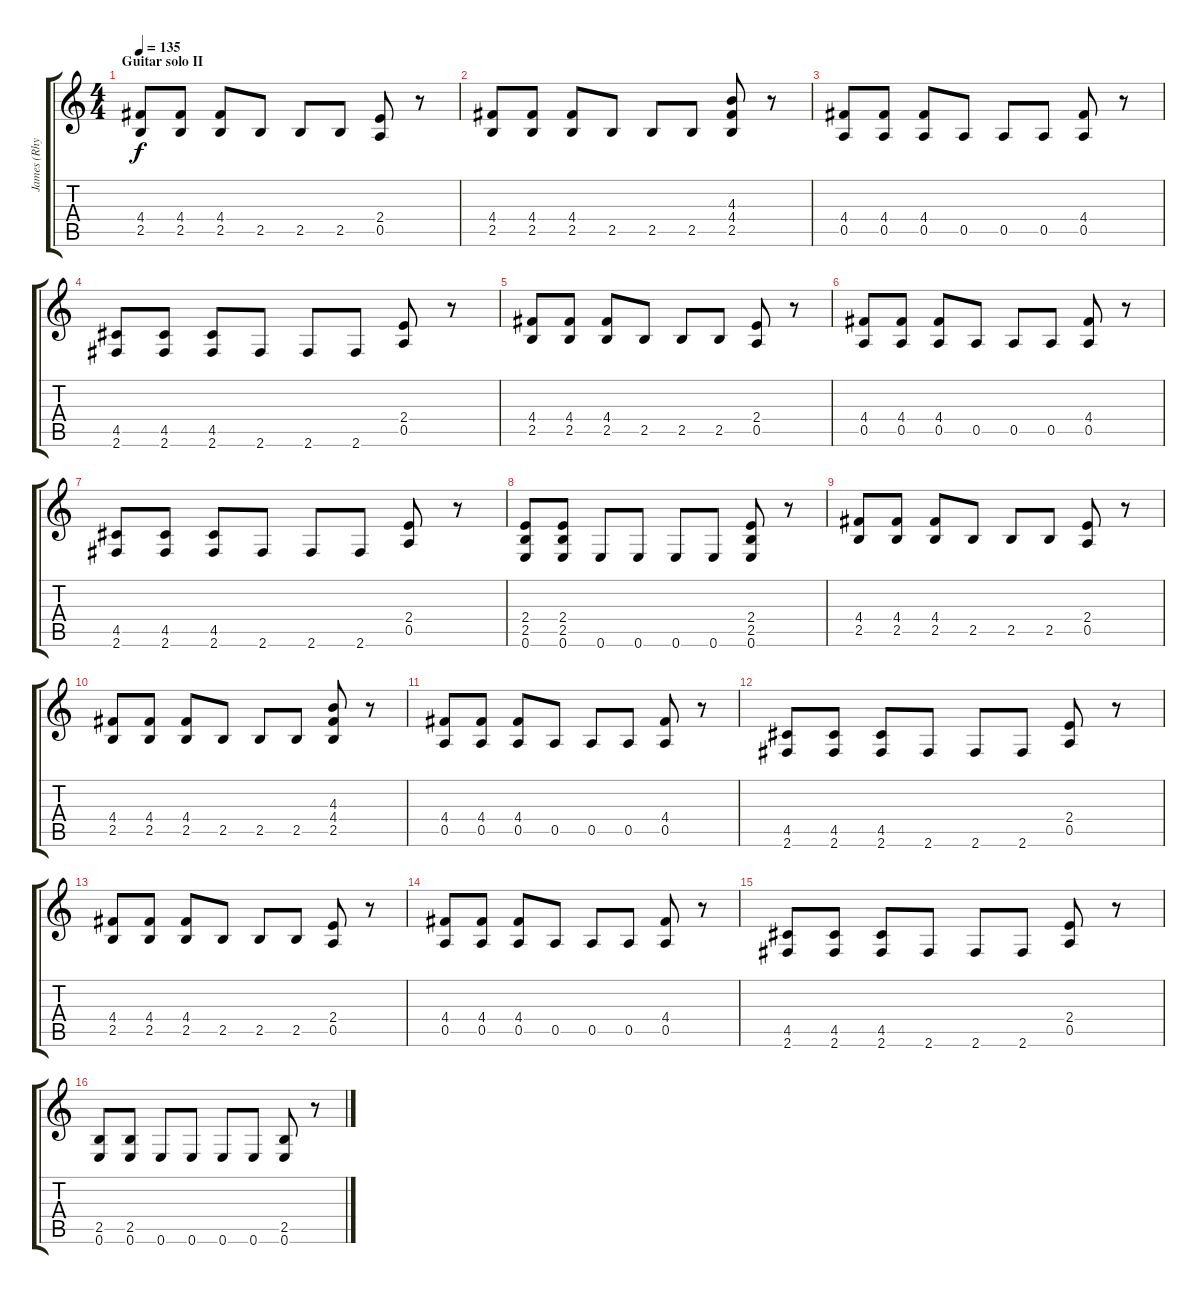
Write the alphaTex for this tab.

\track ("James (Rhythm Guitar)" "James (Rhy") {instrument distortionguitar}
\staff {score tabs}
\tuning (E4 B3 G3 D3 A2 E2) {hide}
\ts (4 4)
\section ("" "Guitar solo II")
\tempo 135
\clef g2
\ks c
(4.4 2.5).8{dy f} (4.4 2.5).8 (4.4 2.5).8 2.5.8 2.5.8 2.5.8 (2.4 0.5).8 r.8 |
(4.4 2.5).8 (4.4 2.5).8 (4.4 2.5).8 2.5.8 2.5.8 2.5.8 (4.3 4.4 2.5).8 r.8 |
(4.4 0.5).8 (4.4 0.5).8 (4.4 0.5).8 0.5.8 0.5.8 0.5.8 (4.4 0.5).8 r.8 |
(4.5 2.6).8 (4.5 2.6).8 (4.5 2.6).8 2.6.8 2.6.8 2.6.8 (2.4 0.5).8 r.8 |
(4.4 2.5).8 (4.4 2.5).8 (4.4 2.5).8 2.5.8 2.5.8 2.5.8 (2.4 0.5).8 r.8 |
(4.4 0.5).8 (4.4 0.5).8 (4.4 0.5).8 0.5.8 0.5.8 0.5.8 (4.4 0.5).8 r.8 |
(4.5 2.6).8 (4.5 2.6).8 (4.5 2.6).8 2.6.8 2.6.8 2.6.8 (2.4 0.5).8 r.8 |
(2.4 2.5 0.6).8 (2.4 2.5 0.6).8 0.6.8 0.6.8 0.6.8 0.6.8 (2.4 2.5 0.6).8 r.8 |
(4.4 2.5).8 (4.4 2.5).8 (4.4 2.5).8 2.5.8 2.5.8 2.5.8 (2.4 0.5).8 r.8 |
(4.4 2.5).8 (4.4 2.5).8 (4.4 2.5).8 2.5.8 2.5.8 2.5.8 (4.3 4.4 2.5).8 r.8 |
(4.4 0.5).8 (4.4 0.5).8 (4.4 0.5).8 0.5.8 0.5.8 0.5.8 (4.4 0.5).8 r.8 |
(4.5 2.6).8 (4.5 2.6).8 (4.5 2.6).8 2.6.8 2.6.8 2.6.8 (2.4 0.5).8 r.8 |
(4.4 2.5).8 (4.4 2.5).8 (4.4 2.5).8 2.5.8 2.5.8 2.5.8 (2.4 0.5).8 r.8 |
(4.4 0.5).8 (4.4 0.5).8 (4.4 0.5).8 0.5.8 0.5.8 0.5.8 (4.4 0.5).8 r.8 |
(4.5 2.6).8 (4.5 2.6).8 (4.5 2.6).8 2.6.8 2.6.8 2.6.8 (2.4 0.5).8 r.8 |
(2.5 0.6).8 (2.5 0.6).8 0.6.8 0.6.8 0.6.8 0.6.8 (2.5 0.6).8 r.8
